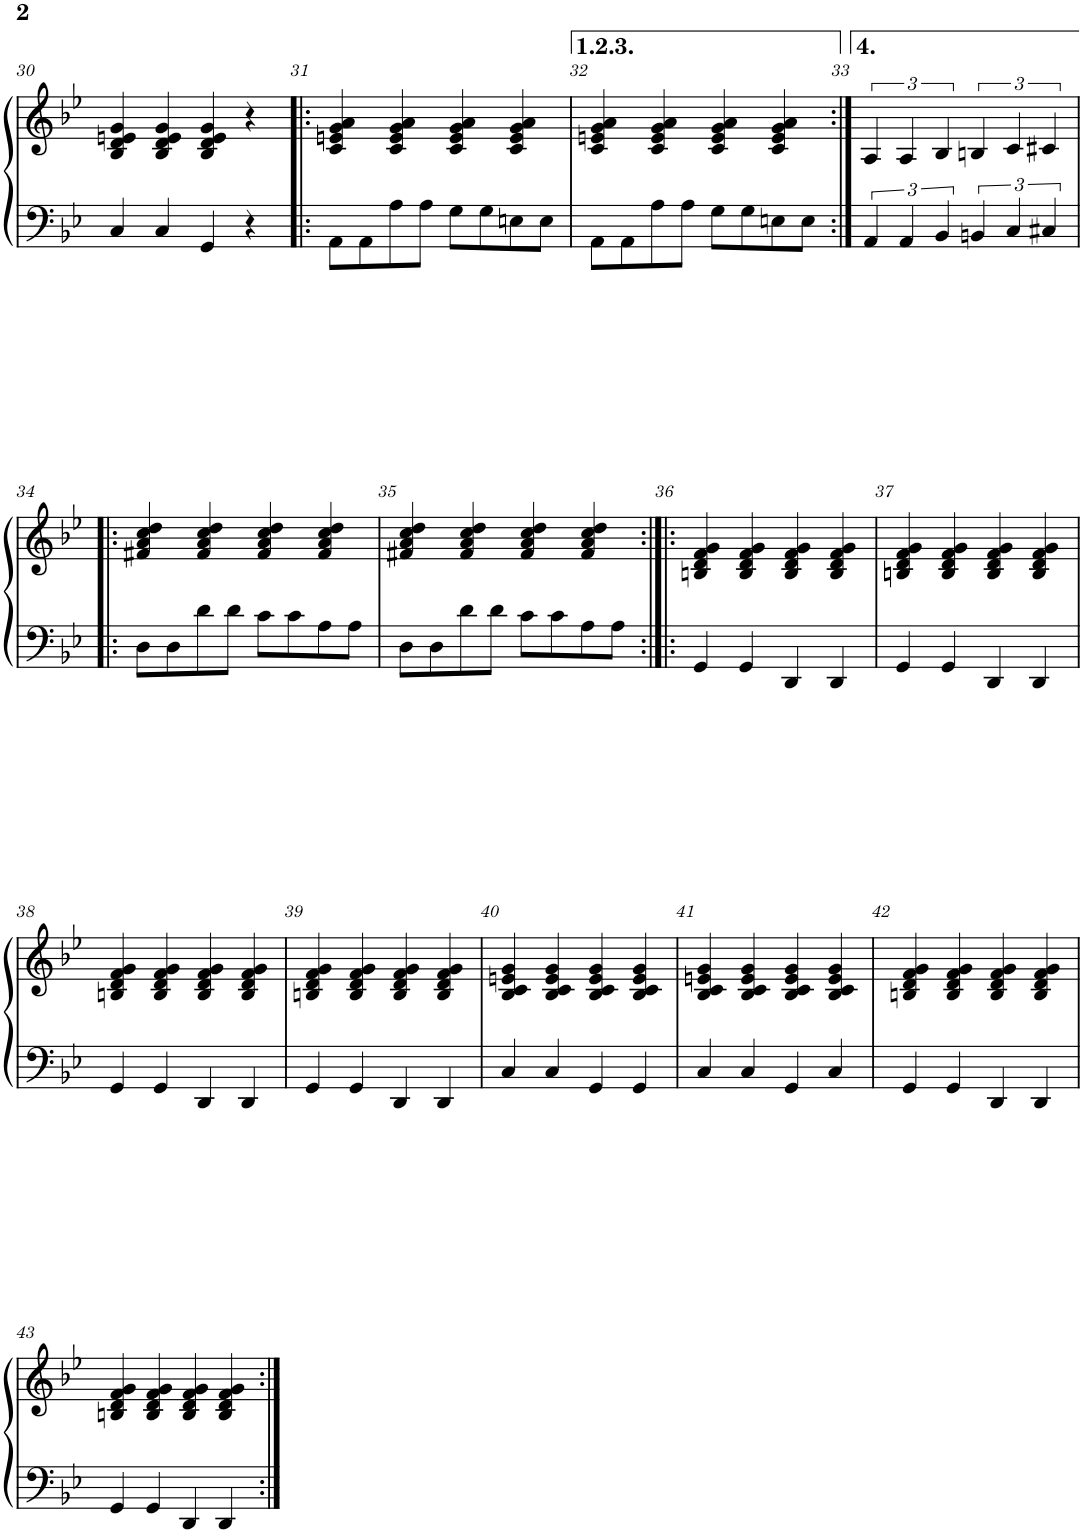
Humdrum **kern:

**kern	**kern
*part1	*part1
*staff2	*staff1
*I"Piano	*
*I'Pia.	*
!!LO:PB:g=z
*clefF4	*clefG2
*k[b-e-]	*k[b-e-]
*M4/4	*M4/4
*met(c)	*met(c)
=30	=30
4C/	4B-/ 4d/ 4en/ 4g/
4C/	4B-/ 4d/ 4e/ 4g/
4GG/	4B-/ 4d/ 4e/ 4g/
4r	4r
=31!|:	=31!|:
8AA\L	4c/ 4en/ 4g/ 4a/
8AA\	.
8A\	4c/ 4e/ 4g/ 4a/
8A\J	.
8G\L	4c/ 4e/ 4g/ 4a/
8G\	.
8En\	4c/ 4e/ 4g/ 4a/
8E\J	.
=32	=32
8AA\L	4c/ 4en/ 4g/ 4a/
8AA\	.
8A\	4c/ 4e/ 4g/ 4a/
8A\J	.
8G\L	4c/ 4e/ 4g/ 4a/
8G\	.
8En\	4c/ 4e/ 4g/ 4a/
8E\J	.
=33:|!	=33:|!
6AA/	6A/
6AA/	6A/
6BB-/	6B-/
6BBn/	6Bn/
6C/	6c/
6C#X/	6c#X/
!!LO:LB:g=z
=34!|:	=34!|:
8D\L	4f#X/ 4a/ 4cc/ 4dd/
8D\	.
8d\	4f#/ 4a/ 4cc/ 4dd/
8d\J	.
8c\L	4f#/ 4a/ 4cc/ 4dd/
8c\	.
8A\	4f#/ 4a/ 4cc/ 4dd/
8A\J	.
=35	=35
8D\L	4f#X/ 4a/ 4cc/ 4dd/
8D\	.
8d\	4f#/ 4a/ 4cc/ 4dd/
8d\J	.
8c\L	4f#/ 4a/ 4cc/ 4dd/
8c\	.
8A\	4f#/ 4a/ 4cc/ 4dd/
8A\J	.
=36:|!|:	=36:|!|:
4GG/	4Bn/ 4d/ 4f/ 4g/
4GG/	4B/ 4d/ 4f/ 4g/
4DD/	4B/ 4d/ 4f/ 4g/
4DD/	4B/ 4d/ 4f/ 4g/
=37	=37
4GG/	4Bn/ 4d/ 4f/ 4g/
4GG/	4B/ 4d/ 4f/ 4g/
4DD/	4B/ 4d/ 4f/ 4g/
4DD/	4B/ 4d/ 4f/ 4g/
!!LO:LB:g=z
=38	=38
4GG/	4Bn/ 4d/ 4f/ 4g/
4GG/	4B/ 4d/ 4f/ 4g/
4DD/	4B/ 4d/ 4f/ 4g/
4DD/	4B/ 4d/ 4f/ 4g/
=39	=39
4GG/	4Bn/ 4d/ 4f/ 4g/
4GG/	4B/ 4d/ 4f/ 4g/
4DD/	4B/ 4d/ 4f/ 4g/
4DD/	4B/ 4d/ 4f/ 4g/
=40	=40
4C/	4B-/ 4c/ 4en/ 4g/
4C/	4B-/ 4c/ 4e/ 4g/
4GG/	4B-/ 4c/ 4e/ 4g/
4GG/	4B-/ 4c/ 4e/ 4g/
=41	=41
4C/	4B-/ 4c/ 4en/ 4g/
4C/	4B-/ 4c/ 4e/ 4g/
4GG/	4B-/ 4c/ 4e/ 4g/
4C/	4B-/ 4c/ 4e/ 4g/
=42	=42
4GG/	4Bn/ 4d/ 4f/ 4g/
4GG/	4B/ 4d/ 4f/ 4g/
4DD/	4B/ 4d/ 4f/ 4g/
4DD/	4B/ 4d/ 4f/ 4g/
!!LO:LB:g=z
=43	=43
4GG/	4Bn/ 4d/ 4f/ 4g/
4GG/	4B/ 4d/ 4f/ 4g/
4DD/	4B/ 4d/ 4f/ 4g/
4DD/	4B/ 4d/ 4f/ 4g/
=:|!	=:|!
*-	*-
